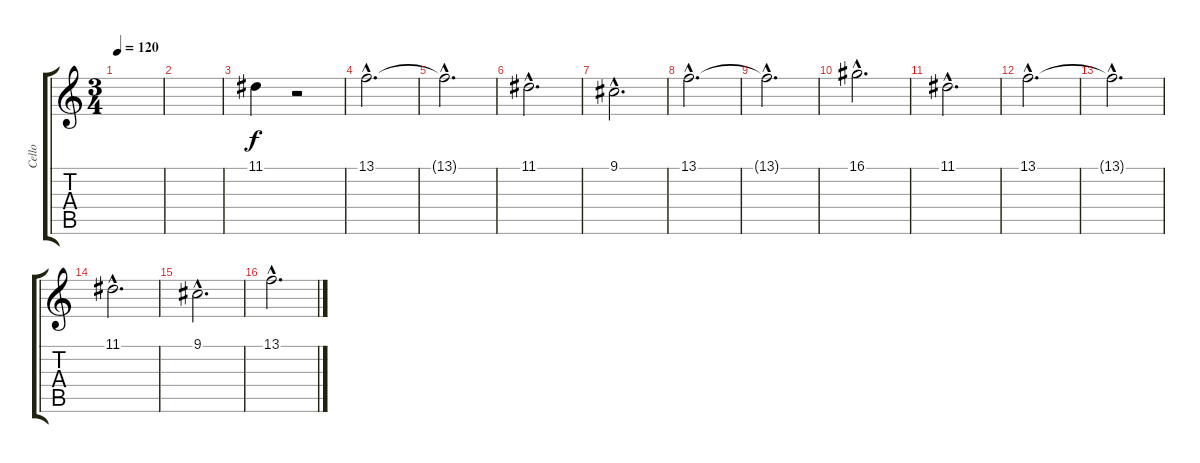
\track ("Cello" "Cello") {instrument cello}
\staff {score tabs}
\tuning (E4 B3 G3 D3 A2 E2) {hide}
\ts (3 4)
\tempo 120
\clef g2
\ks c
|
|
11.1.4 r.2 |
13.1{hac}.2{d} |
13.1{hac t}.2{d} |
11.1{hac}.2{d} |
9.1{hac}.2{d} |
13.1{hac}.2{d} |
13.1{hac t}.2{d} |
16.1{hac}.2{d} |
11.1{hac}.2{d} |
13.1{hac}.2{d} |
13.1{hac t}.2{d} |
11.1{hac}.2{d} |
9.1{hac}.2{d} |
13.1{hac}.2{d}
